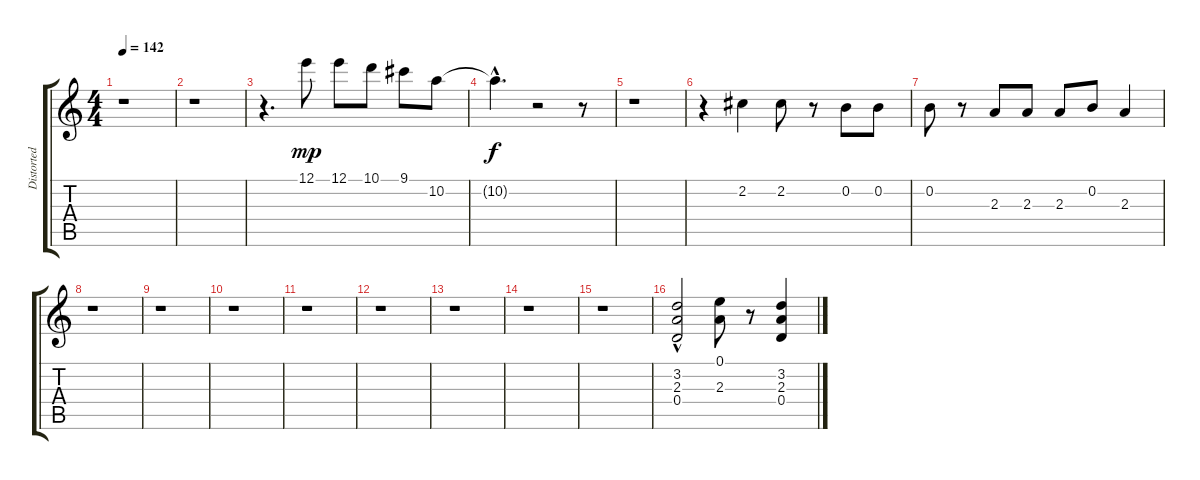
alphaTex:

\track ("Distorted" "Distorted") {instrument distortionguitar}
\staff {score tabs}
\tuning (E4 B3 G3 D3 A2 E2) {hide}
\ts (4 4)
\tempo 142
\clef g2
\ks c
r.1{dy f} |
r.1 |
r.4{d} 12.1.8{dy mp} 12.1.8 10.1.8 9.1.8 10.2.8 |
10.2{hac t}.4{d dy f} r.2 r.8 |
r.1 |
r.4 2.2.4 2.2.8 r.8 0.2.8 0.2.8 |
0.2.8 r.8 2.3.8 2.3.8 2.3.8 0.2.8 2.3.4 |
r.1 |
r.1 |
r.1 |
r.1 |
r.1 |
r.1 |
r.1 |
r.1 |
(3.2 2.3 0.4{hac}).2 (0.1 2.3).8 r.8 (3.2 2.3 0.4).4
